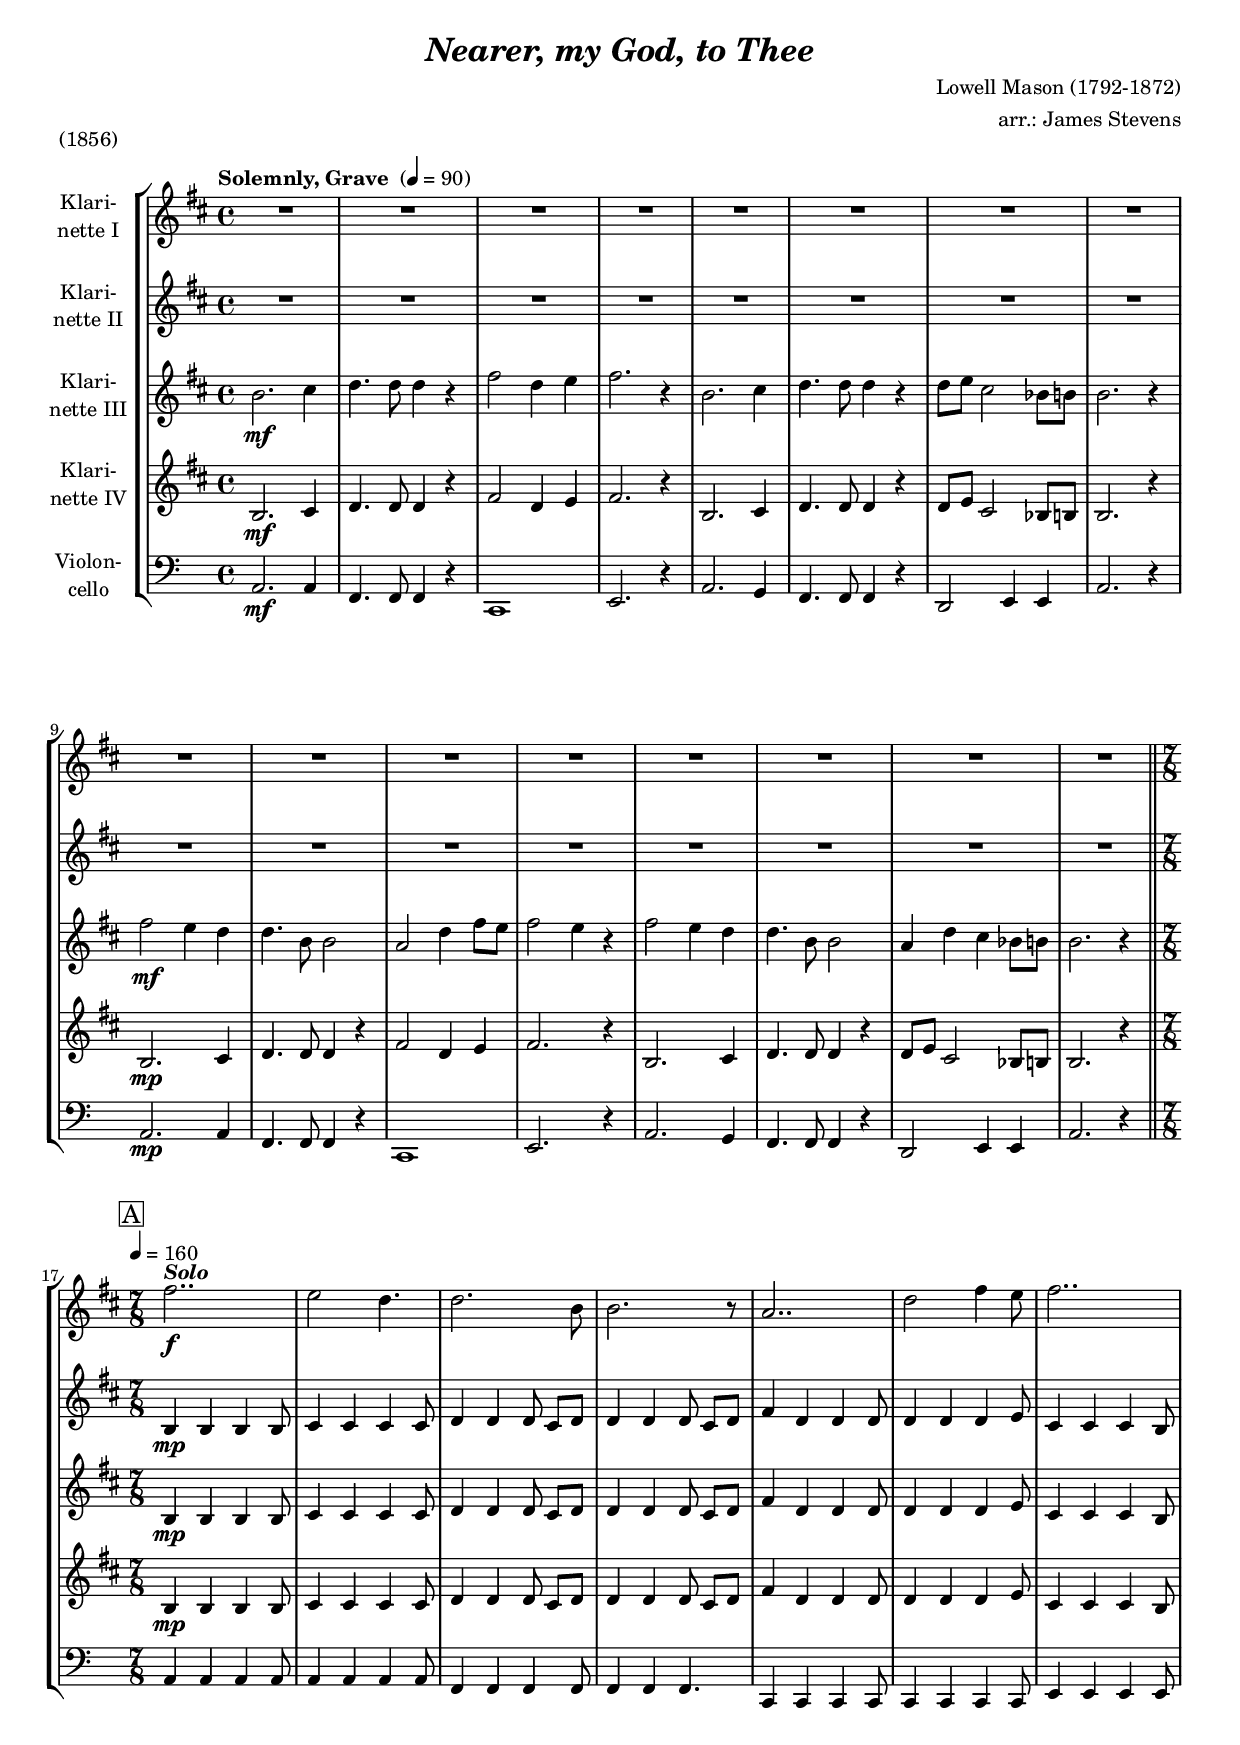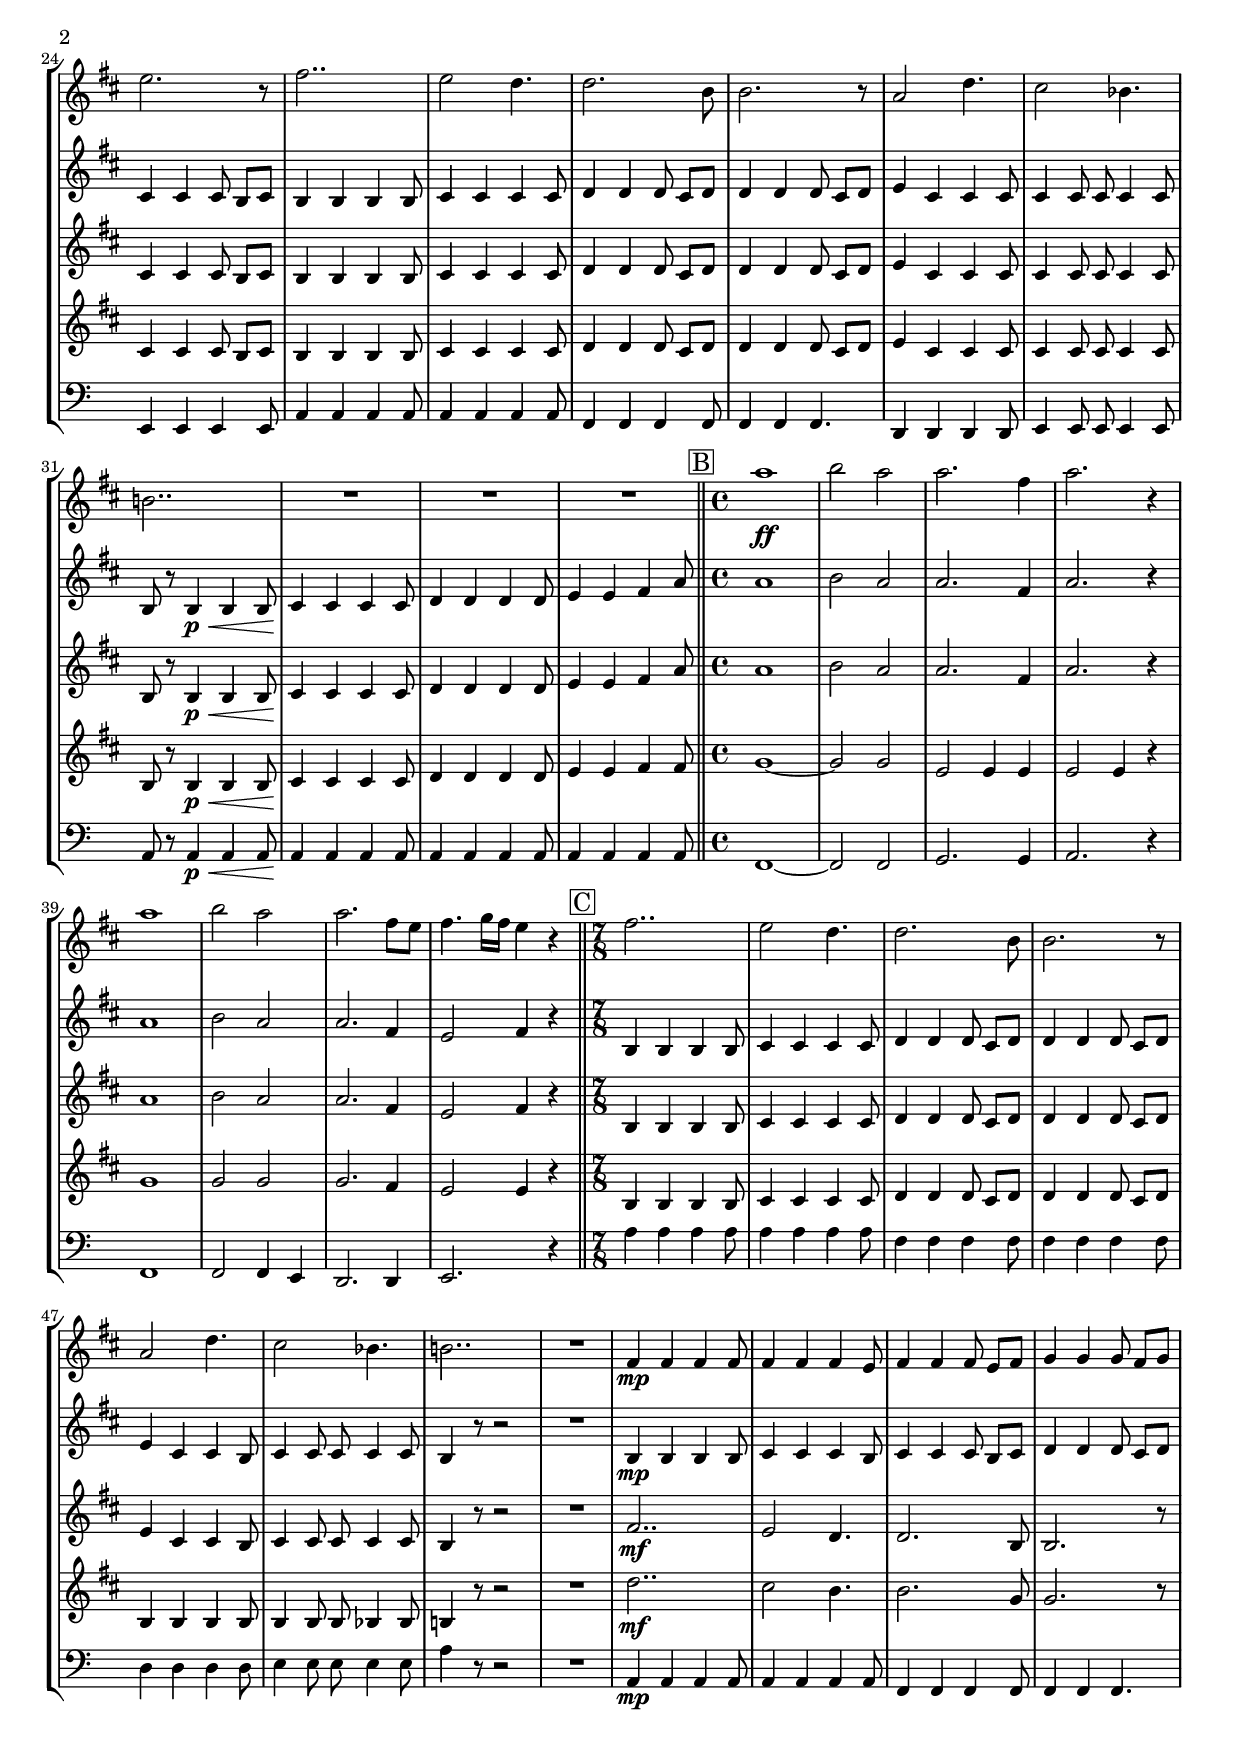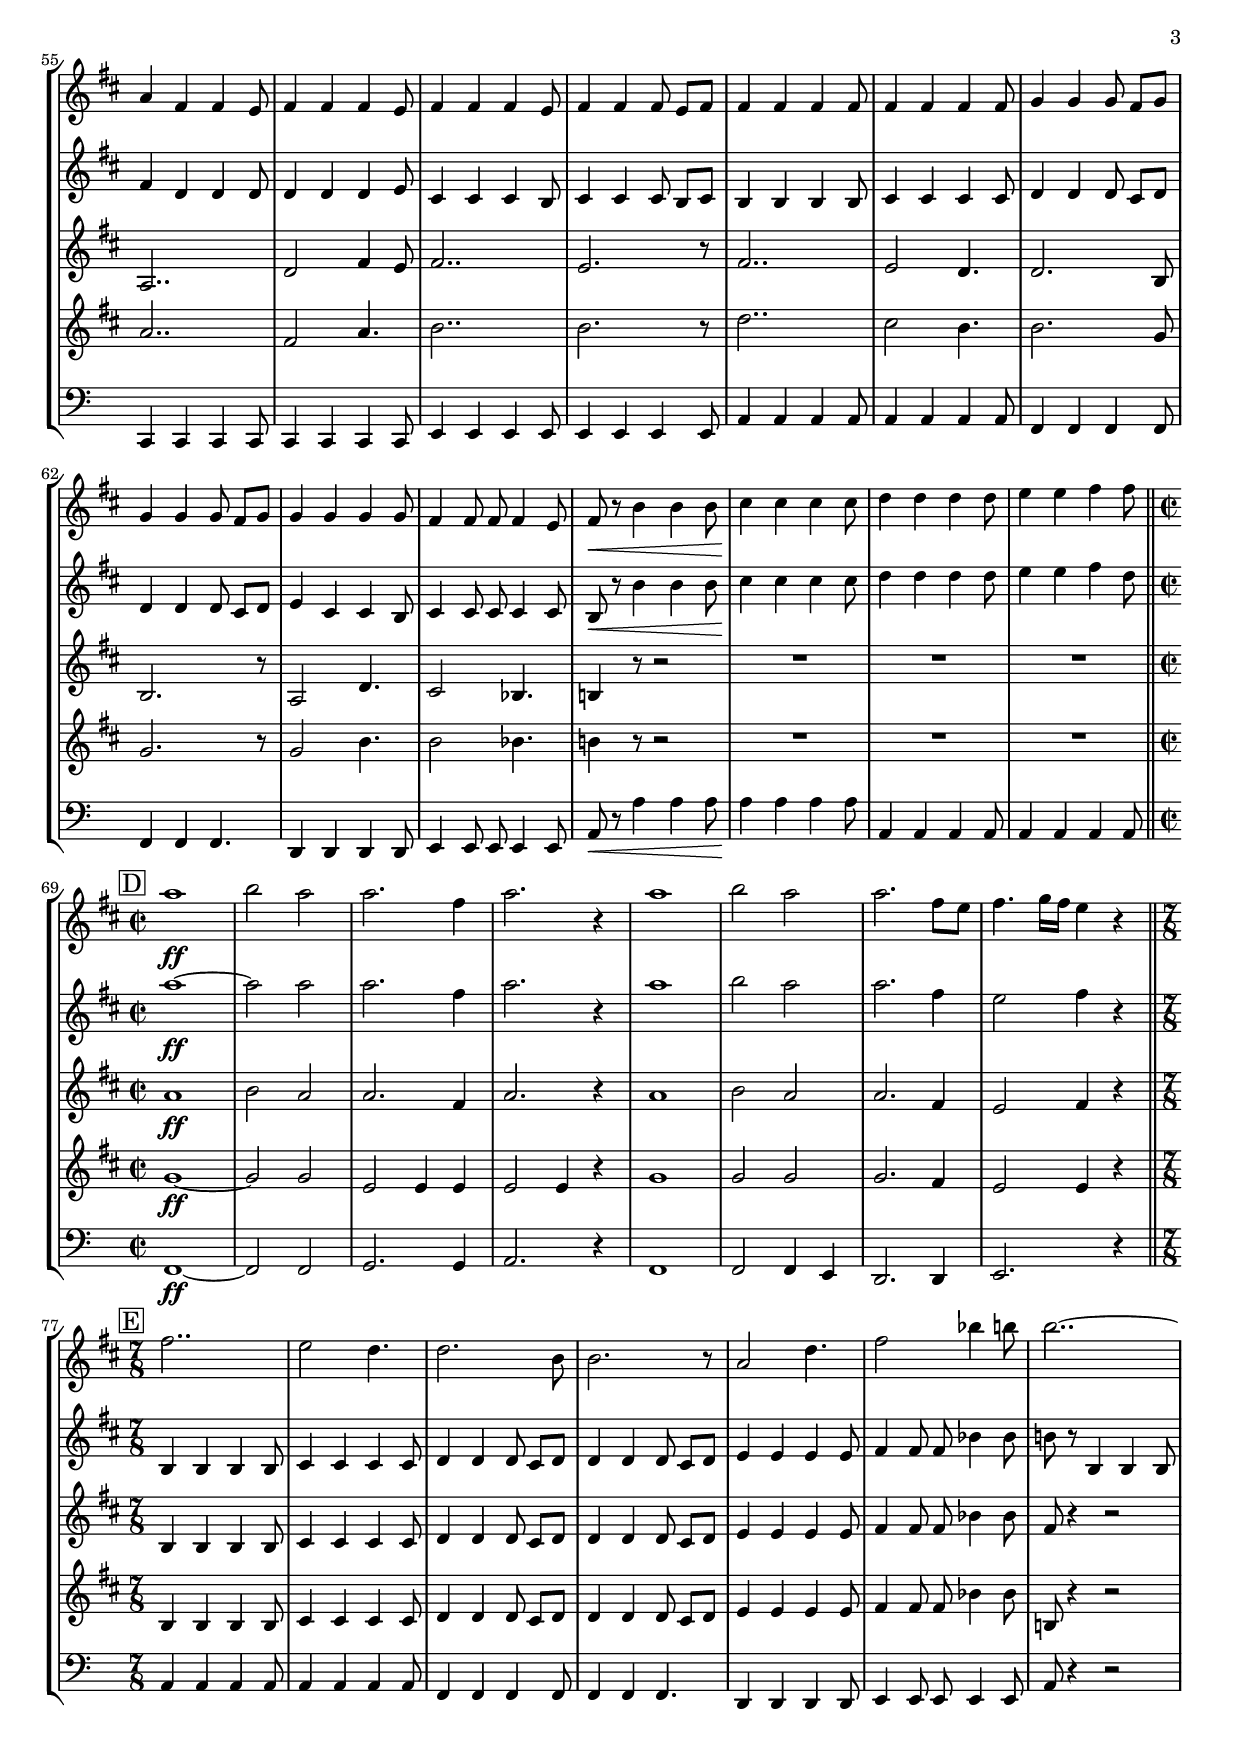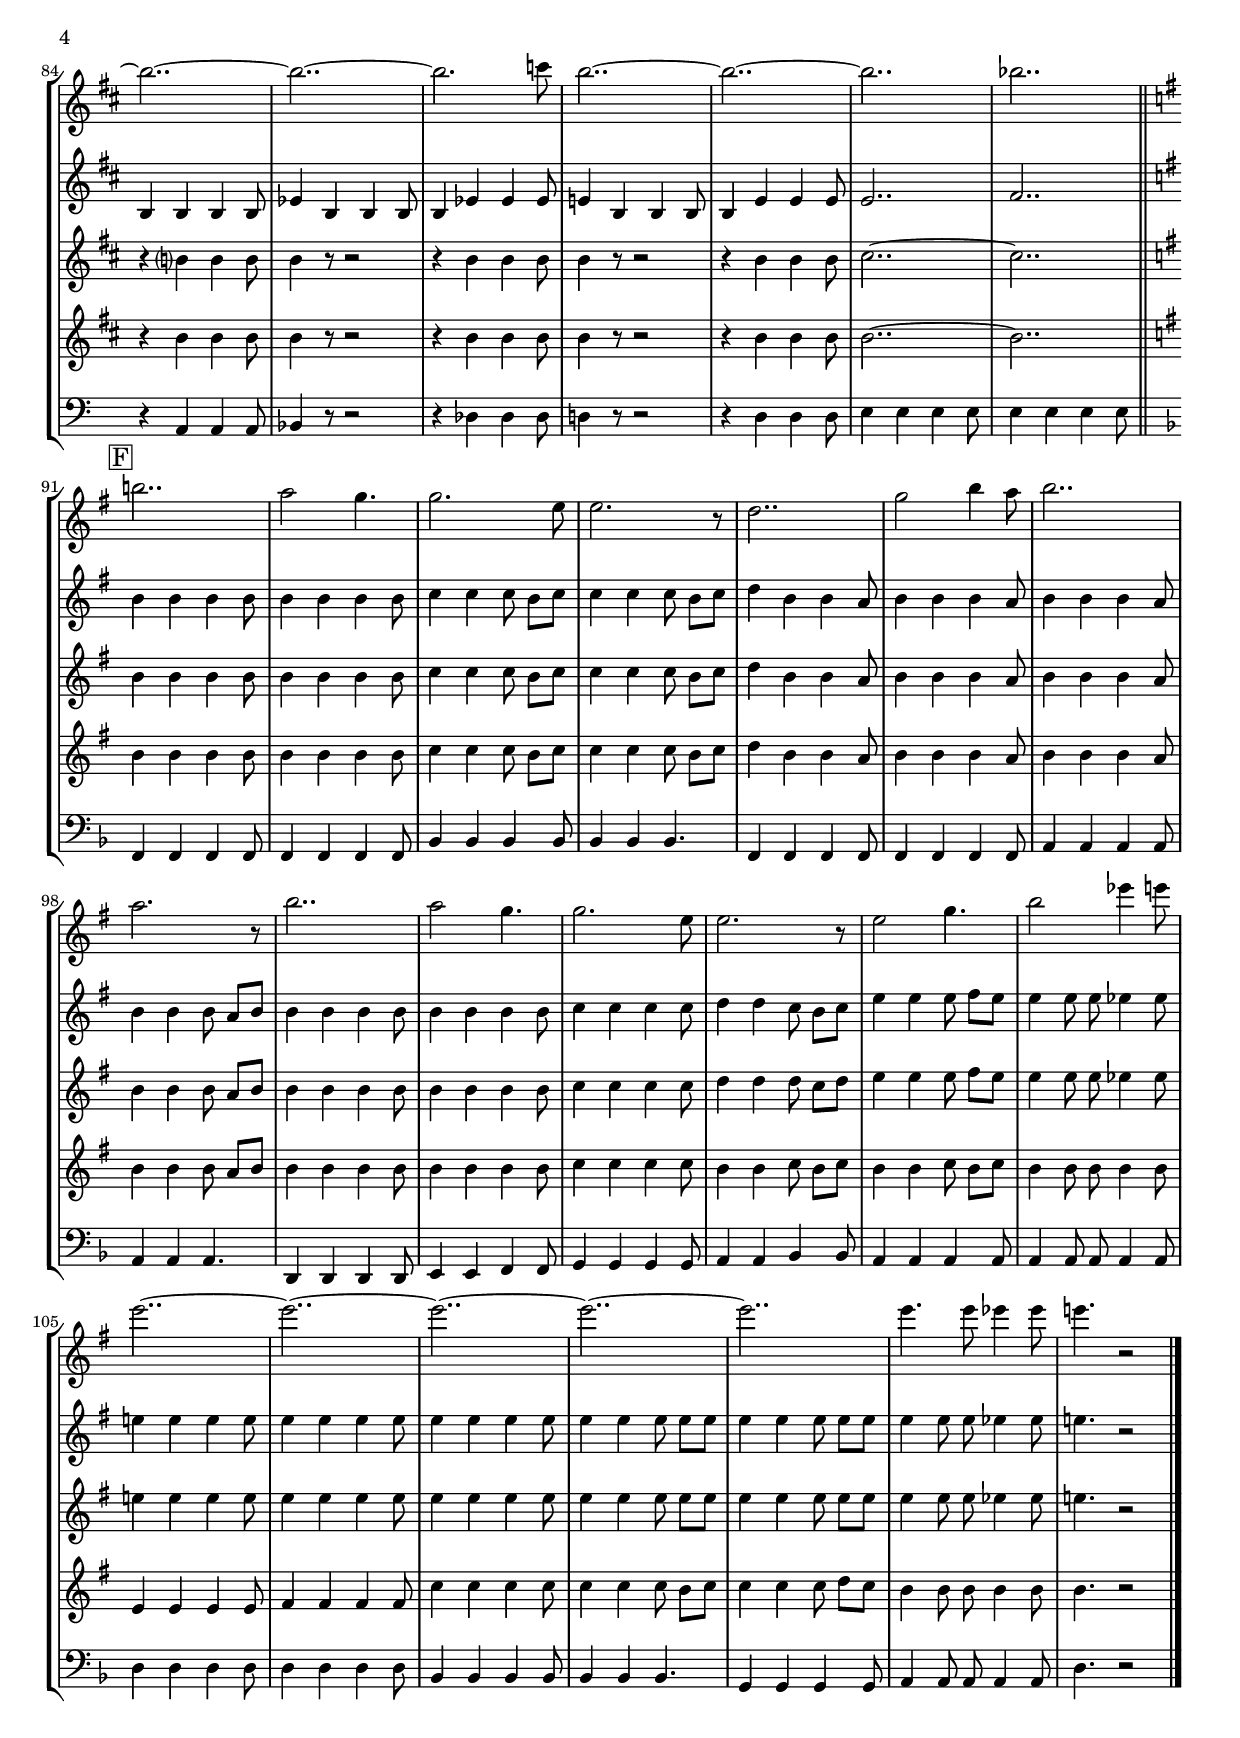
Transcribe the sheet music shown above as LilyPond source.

\version "2.18.2"
\include "deutsch.ly"
  
#(set-global-staff-size 17.75)

\header {
  title     = \markup \bold \italic "Nearer, my God, to Thee"
  composer  = "Lowell Mason (1792-1872)"
  arranger  = "arr.: James Stevens"
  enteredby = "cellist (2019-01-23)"
  piece     = "(1856)"
}

voiceconsts = {
  \key c \major
  \time 4/4
  \clef "treble"
%  \numericTimeSignature
  \compressFullBarRests
  % Set default beaming for all staves
% \set Timing.beamExceptions = #'()
% \set Timing.baseMoment     = #(ly:make-moment 1 4)
% \set Timing.beatStructure  = #'(1 1 1)
  \tempo "Solemnly, Grave " 4=90
}

micl = "clarinet"
mifl = "flute"
miob = "oboe"
mifh = "french horn"
misx = "tenor sax"
mist = "string ensemble 1"
miba = "cello"

boxa = { \bar "||" \mark \markup \box "A" \tempo 4=160 \time 7/8 }
boxb = { \bar "||" \mark \markup \box "B" \time 4/4 }
boxc = { \bar "||" \mark \markup \box "C" \time 7/8 }
boxd = { \bar "||" \mark \markup \box "D" \time 2/2 }
boxe = { \bar "||" \mark \markup \box "E" \time 7/8 }
boxf = { \bar "||" \mark \markup \box "F" \key f \major }

solo = \markup \bold \italic "Solo"

va = \relative c'' {
  \voiceconsts

  R1*16 \boxa
  e2..^\solo\f
  d2 c4.
  c2. a8
  a2. r8
  g2..
  c2 e4 d8
  e2..
  d2. r8
  e2..
  d2 c4.
  c2. a8

  a2. r8
  g2 c4.
  h2 as4.
  a!2..
  R8*21 \boxb
  g'1\ff
  a2 g
  g2. e4
  g2. r4
  g1
  a2 g
  g2. e8 d

  e4. f16 e d4 r \boxc
  e2..
  d2 c4.
  c2. a8
  a2. r8
  g2 c4.
  h2 as4.
  a!2..
  R
  e4\mp e e e8

  e4 e e d8
  e4 e e8 d[ e]
  f4 f f8 e[ f]
  g4 e e d8
  e4 e e d8
  e4 e e d8
  e4 e e8 d[ e]
  e4 e e e8

  e4 e e e8
  f4 f f8 e[ f]
  f4 f f8 e[ f]
  f4 f f f8
  e4 e8 e e4 d8
  e\< r a4 a a8
  h4\! h h h8

  c4 c c c8
  d4 d e e8 \boxd
  g1\ff
  a2 g
  g2. e4
  g2. r4
  g1
  a2 g
  g2. e8 d
  e4. f16 e d4 r \boxe
  e2..

  d2 c4.
  c2. a8
  a2. r8
  g2 c4.
  e2 as4 a8
  a2..~
  a~
  a~
  a2. b8
  a2..~
  a~
  a

  as \boxf
  a!
  g2 f4.
  f2. d8
  d2. r8
  c2..
  f2 a4 g8
  a2..
  g2. r8
  a2..
  g2 f4.
  f2. d8

  d2. r8
  d2 f4.
  a2 des4 d8
  d2..~
  d~
  d~
  d~
  d
  d4. d8 des4 des8
  d!4. r2 \bar "|."
}

vb = \relative c' {
  \voiceconsts

  R1*16 \boxa
  a4\mp a a a8
  h4 h h h8
  c4 c c8 h[ c]
  c4 c c8 h[ c]
  e4 c c c8

  c4 c c d8
  h4 h h a8
  h4 h h8 a[ h]
  a4 a a a8
  h4 h h h8
  c4 c c8 h[ c]

  c4 c c8 h[ c]
  d4 h h h8
  h4 h8 h h4 h8
  a r a4\p\< a a8
  h4\! h h h8
  c4 c c c8

  d4 d e g8 \boxb
  g1
  a2 g
  g2. e4
  g2. r4
  g1
  a2 g
  g2. e4
  d2 e4 r \boxc
  a, a a a8

  h4 h h h8
  c4 c c8 h[ c]
  c4 c c8 h[ c]
  d4 h h a8
  h4 h8 h h4 h8
  a4 r8 r2
  R2..

  a4\mp a a a8
  h4 h h a8
  h4 h h8 a[ h]
  c4 c c8 h[ c]
  e4 c c c8
  c4 c c d8

  h4 h h a8
  h4 h h8 a[ h]
  a4 a a a8
  h4 h h h8
  c4 c c8 h[ c]
  c4 c c8 h[ c]

  d4 h h a8
  h4 h8 h h4 h8
  a\< r a'4 a a8
  h4\! h h h8
  c4 c c c8
  d4 d e c8 \boxd
  g'1~\ff
  g2 g

  g2. e4
  g2. r4
  g1
  a2 g
  g2. e4
  d2 e4 r \boxe
  a,, a a a8
  h4 h h h8
  c4 c c8 h[ c]

  c4 c c8 h[ c]
  d4 d d d8
  e4 e8 e as4 as8
  a! r a,4 a a8
  a4 a a a8
  des4 a a a8

  a4 des des des8
  d!4 a a a8
  a4 d d d8
  d2..
  e \boxf
  a4 a a a8
  a4 a a a8
  b4 b b8 a[ b]

  b4 b b8 a[ b]
  c4 a a g8
  a4 a a g8
  a4 a a g8
  a4 a a8 g[ a]
  a4 a a a8
  a4 a a a8
  b4 b b b8

  c4 c b8 a[ b]
  d4 d d8 e[ d]
  d4 d8 d des4 des8
  d!4 d d d8
  d4 d d d8
  d4 d d d8
  d4 d d8 d[ d]
  d4 d d8 d[ d]

  d4 d8 d des4 des8
  d!4. r2 \bar "|."
}

vc = \relative c'' {
  \voiceconsts

  a2.\mf h4
  c4. c8 c4 r
  e2 c4 d
  e2. r4
  a,2. h4
  c4. c8 c4 r
  c8 d h2 as8 a
  a2. r4
  e'2\mf d4 c

  c4. a8 a2
  g c4 e8 d
  e2 d4 r
  e2 d4 c
  c4. a8 a2
  g4 c h as8 a
  a2. r4 \boxa
  a,4\mp a a a8

  h4 h h h8
  c4 c c8 h[ c]
  c4 c c8 h[ c]
  e4 c c c8
  c4 c c d8
  h4 h h a8

  h4 h h8 a[ h]
  a4 a a a8
  h4 h h h8
  c4 c c8 h[ c]
  c4 c c8 h[ c]
  d4 h h h8

  h4 h8 h h4 h8
  a r a4\p\< a a8
  h4\! h h h8
  c4 c c c8
  d4 d e g8 \boxb
  g1
  a2 g
  g2. e4

  g2. r4
  g1
  a2 g
  g2. e4
  d2 e4 r \boxc
  a, a a a8
  h4 h h h8
  c4 c c8 h[ c]
  
  c4 c c8 h[ c]
  d4 h h a8
  h4 h8 h h4 h8
  a4 r8 r2
  R2..
  e'\mf
  d2 c4.
  c2. a8
  a2. r8

  g2..
  c2 e4 d8
  e2..
  d2. r8
  e2..
  d2 c4.
  c2. a8
  a2. r8
  g2 c4.
  h2 as4.
  a!4 r8 r2

  R8*21 \boxd
  g'1\ff
  a2 g
  g2. e4
  g2. r4
  g1
  a2 g
  g2. e4
  d2 e4 r \boxe
  a, a a a8
  h4 h h h8

  c4 c c8 h[ c]
  c4 c c8 h[ c]
  d4 d d d8
  e4 e8 e as4 as8
  e r4 r2
  r4 a? a a8
  a4 r8 r2

  r4 a a a8
  a4 r8 r2
  r4 a a a8
  h2..~
  h \boxf
  a4 a a a8
  a4 a a a8
  b4 b b8 a[ b]
  b4 b b8 a[ b]

  c4 a a g8
  a4 a a g8
  a4 a a g8
  a4 a a8 g[ a]
  a4 a a a8
  a4 a a a8
  b4 b b b8
  c4 c c8 b[ c]

  d4 d d8 e[ d]
  d4 d8 d des4 des8
  d!4 d d d8
  d4 d d d8
  d4 d d d8
  d4 d d8 d[ d]
  d4 d d8 d[ d]
  d4 d8 d des4 des8

  d!4. r2 \bar "|."
}

vd = \relative c' {
  \voiceconsts

  a2.\mf h4
  c4. c8 c4 r
  e2 c4 d
  e2. r4
  a,2. h4
  c4. c8 c4 r
  c8 d h2 as8 a
  a2. r4
  a2.\mp h4

  c4. c8 c4 r
  e2 c4 d
  e2. r4
  a,2. h4
  c4. c8 c4 r
  c8 d h2 as8 a
  a2. r4 \boxa
  a4\mp a a a8

  h4 h h h8
  c4 c c8 h[ c]
  c4 c c8 h[ c]
  e4 c c c8
  c4 c c d8
  h4 h h a8

  h4 h h8 a[ h]
  a4 a a a8
  h4 h h h8
  c4 c c8 h[ c]
  c4 c c8 h[ c]
  d4 h h h8

  h4 h8 h h4 h8
  a r a4\p\< a a8
  h4\! h h h8
  c4 c c c8
  d4 d e e8 \boxb
  f1~
  f2 f
  
  d d4 d
  d2 d4 r
  f1
  f2 f
  f2. e4
  d2 d4 r \boxc
  a a a a8
  h4 h h h8
  c4 c c8 h[ c]
  
  c4 c c8 h[ c]
  a4 a a a8
  a4 a8 a as4 as8
  a!4 r8 r2
  R2..
  c'\mf
  h2 a4.
  a2. f8
  f2. r8

  g2..
  e2 g4.
  a2..
  a2. r8
  c2..
  h2 a4.
  a2. f8
  f2. r8
  f2 a4.
  a2 as4.
  a!4 r8 r2
  R8*21 \boxd

  f1~\ff
  f2 f
  d d4 d
  d2 d4 r
  f1
  f2 f
  f2. e4
  d2 d4 r \boxe
  a a a a8
  h4 h h h8

  c4 c c8 h[ c]
  c4 c c8 h[ c]
  d4 d d d8
  e4 e8 e as4 as8
  a,! r4 r2
  r4 a' a a8
  a4 r8 r2

  r4 a a a8
  a4 r8 r2
  r4 a a a8
  a2..~
  a \boxf
  a4 a a a8
  a4 a a a8
  b4 b b8 a[ b]
  b4 b b8 a[ b]

  c4 a a g8
  a4 a a g8
  a4 a a g8
  a4 a a8 g[ a]
  a4 a a a8
  a4 a a a8
  b4 b b b8
  a4 a b8 a[ b]

  a4 a b8 a[ b]
  a4 a8 a a4 a8
  d,4 d d d8
  e4 e e e8
  b'4 b b b8
  b4 b b8 a[ b]
  b4 b b8 c[ b]
  
  a4 a8 a a4 a8
  a4. r2 \bar "|."
}

ve = \relative c {
  \voiceconsts
  \clef "bass"

  a2.\mf a4
  f4. f8 f4 r
  c1
  e2. r4
  a2. g4
  f4. f8 f4 r
  d2 e4 e
  a2. r4
  a2.\mp a4
  f4. f8 f4 r

  c1
  e2. r4
  a2. g4
  f4. f8 f4 r
  d2 e4 e
  a2. r4 \boxa
  a a a a8
  a4 a a a8
  f4 f f f8

  f4 f f4.
  c4 c c c8
  c4 c c c8
  e4 e e e8
  e4 e e e8
  a4 a a a8
  a4 a a a8

  f4 f f f8
  f4 f f4.
  d4 d d d8
  e4 e8 e e4 e8
  a r a4\p\< a a8
  a4\! a a a8
  a4 a a a8

  a4 a a a8 \boxb
  f1~
  f2 f
  g2. g4
  a2. r4
  f1
  f2 f4 e
  d2. d4
  e2. r4 \boxc

  a' a a a8
  a4 a a a8

  f4 f f f8
  f4 f f f8
  d4 d d d8
  e4 e8 e e4 e8
  a4 r8 r2
  R2..
  a,4\mp a a a8
  a4 a a a8
  f4 f f f8

  f4 f f4.
  c4 c c c8
  c4 c c c8
  e4 e e e8
  e4 e e e8
  a4 a a a8
  a4 a a a8

  f4 f f f8
  f4 f f4.
  d4 d d d8
  e4 e8 e e4 e8
  a\< r a'4 a a8
  a4\! a a a8
  a,4 a a a8

  a4 a a a8 \boxd
  f1~\ff
  f2 f
  g2. g4
  a2. r4
  f1
  f2 f4 e
  d2. d4
  e2. r4 \boxe
  a4 a a a8

  a4 a a a8
  f4 f f f8
  f4 f f4.
  d4 d d d8
  e4 e8 e e4 e8
  a r4 r2
  r4 a a a8
  b4 r8 r2

  r4 des des des8
  d!4 r8 r2
  r4 d d d8
  e4 e e e8
  e4 e e e8 \boxf
  f,4 f f f8
  f4 f f f8
  b4 b b b8

  b4 b b4.
  f4 f f f8
  f4 f f f8
  a4 a a a8
  a4 a a4.
  d,4 d d d8
  e4 e f f8
  g4 g g g8

  a4 a b b8
  a4 a a a8
  a4 a8 a a4 a8
  d4 d d d8
  d4 d d d8
  b4 b b b8
  b4 b b4.
  g4 g g g8

  a4 a8 a a4 a8
  d4. r2 \bar "|."
}


music = \new StaffGroup <<
      \new Staff {
	\set Staff.midiInstrument = \micl
	\set Staff.instrumentName = \markup \center-column { "Klari-" "nette I" }
	\transpose c d { \va }
      }

      \new Staff {
	\set Staff.midiInstrument = \micl
	\set Staff.instrumentName = \markup \center-column { "Klari-" "nette II" }
	\transpose c d { \vb }
      }

      \new Staff {
	\set Staff.midiInstrument = \micl
	\set Staff.instrumentName = \markup \center-column { "Klari-" "nette III" }
	\transpose c d { \vc }
      }

      \new Staff {
	\set Staff.midiInstrument = \micl
	\set Staff.instrumentName = \markup \center-column { "Klari-" "nette IV" }
	\transpose c d { \vd }
      }

      \new Staff {
	\set Staff.midiInstrument = \miba
	\set Staff.instrumentName = \markup \center-column { "Violon-" "cello" }
	\transpose c c { \ve }
      }
>>

\book {
  \score {
    \music
    \layout {}
  }

  \score {
    \unfoldRepeats \music

    \midi {
      \context {
        \Score
      }
    }
  }
}
